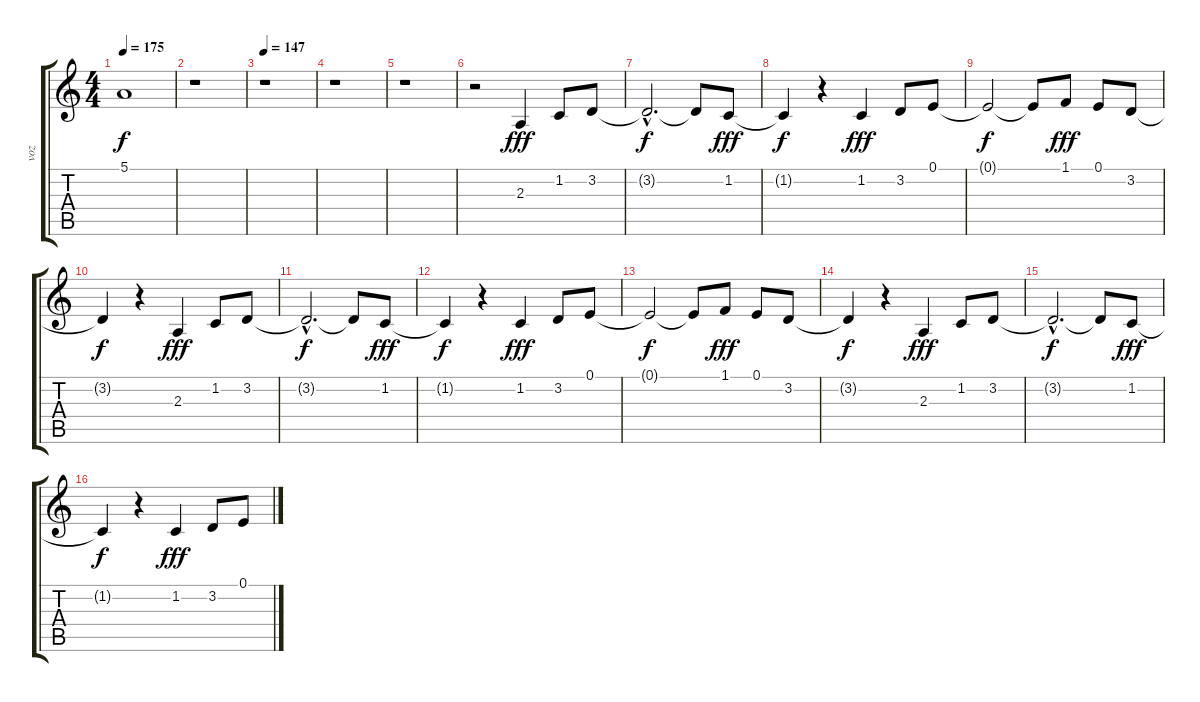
\track ("voz" "voz") {instrument violin}
\staff {score tabs}
\tuning (E4 B3 G3 D3 A2 E2) {hide}
\ts (4 4)
\tempo 175
\clef g2
\ks c
5.1{t}.1{dy f} |
r.1 |
\tempo 147
r.1 |
r.1 |
r.1 |
r.2 2.3.4{dy fff} 1.2.8 3.2.8 |
3.2{hac t}.2{d dy f} 3.2{t}.8 1.2.8{dy fff} |
1.2{t}.4{dy f} r.4 1.2.4{dy fff} 3.2.8 0.1.8 |
0.1{t}.2{dy f} 0.1{t}.8 1.1.8{dy fff} 0.1.8 3.2.8 |
3.2{t}.4{dy f} r.4 2.3.4{dy fff} 1.2.8 3.2.8 |
3.2{hac t}.2{d dy f} 3.2{t}.8 1.2.8{dy fff} |
1.2{t}.4{dy f} r.4 1.2.4{dy fff} 3.2.8 0.1.8 |
0.1{t}.2{dy f} 0.1{t}.8 1.1.8{dy fff} 0.1.8 3.2.8 |
3.2{t}.4{dy f} r.4 2.3.4{dy fff} 1.2.8 3.2.8 |
3.2{hac t}.2{d dy f} 3.2{t}.8 1.2.8{dy fff} |
1.2{t}.4{dy f} r.4 1.2.4{dy fff} 3.2.8 0.1.8
